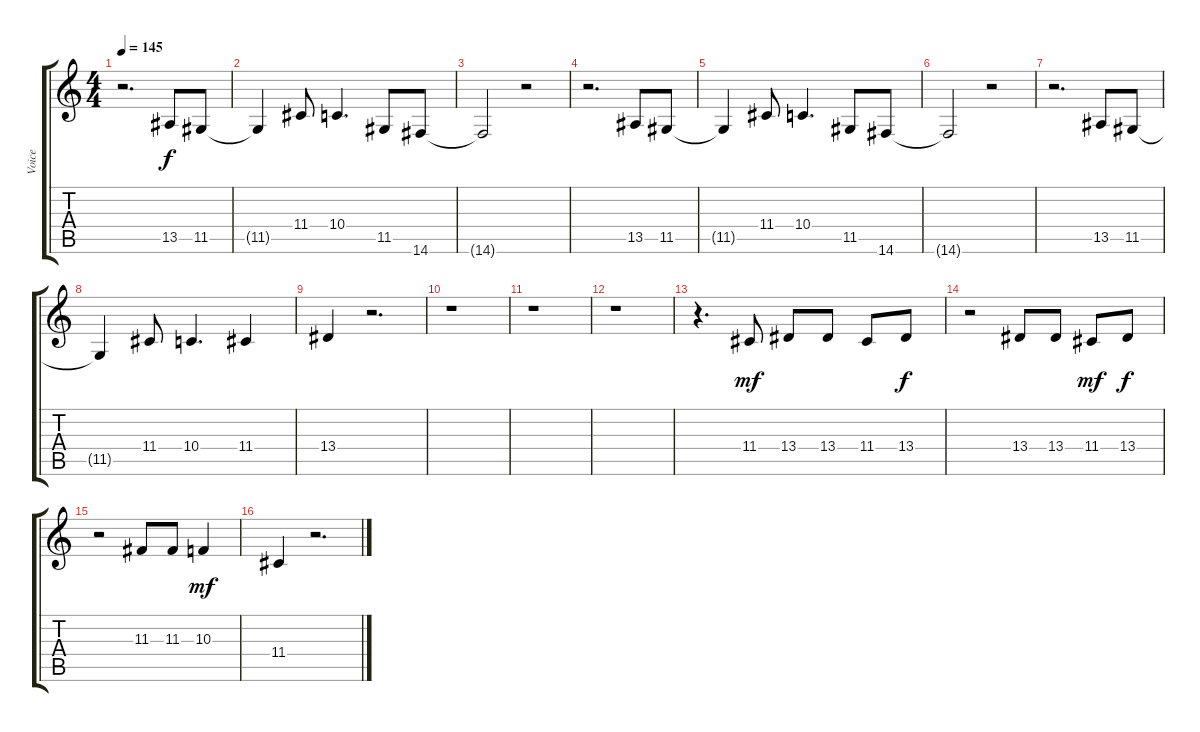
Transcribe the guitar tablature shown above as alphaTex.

\track ("Voice" "Voice") {instrument lead8bassandlead}
\staff {score tabs}
\tuning (E4 B3 G3 D3 A2 E2) {hide}
\ts (4 4)
\tempo 145
\clef g2
\ks c
r.2{d dy f} 13.5.8 11.5.8 |
11.5{t}.4 11.4.8 10.4.4{d} 11.5.8 14.6.8 |
14.6{t}.2 r.2 |
r.2{d} 13.5.8 11.5.8 |
11.5{t}.4 11.4.8 10.4.4{d} 11.5.8 14.6.8 |
14.6{t}.2 r.2 |
r.2{d} 13.5.8 11.5.8 |
11.5{t}.4 11.4.8 10.4.4{d} 11.4.4 |
13.4.4 r.2{d} |
r.1 |
r.1 |
r.1 |
r.4{d} 11.4.8{dy mf} 13.4.8 13.4.8 11.4.8 13.4.8{dy f} |
r.2 13.4.8 13.4.8 11.4.8{dy mf} 13.4.8{dy f} |
r.2 11.3.8 11.3.8 10.3.4{dy mf} |
11.4.4 r.2{d}
